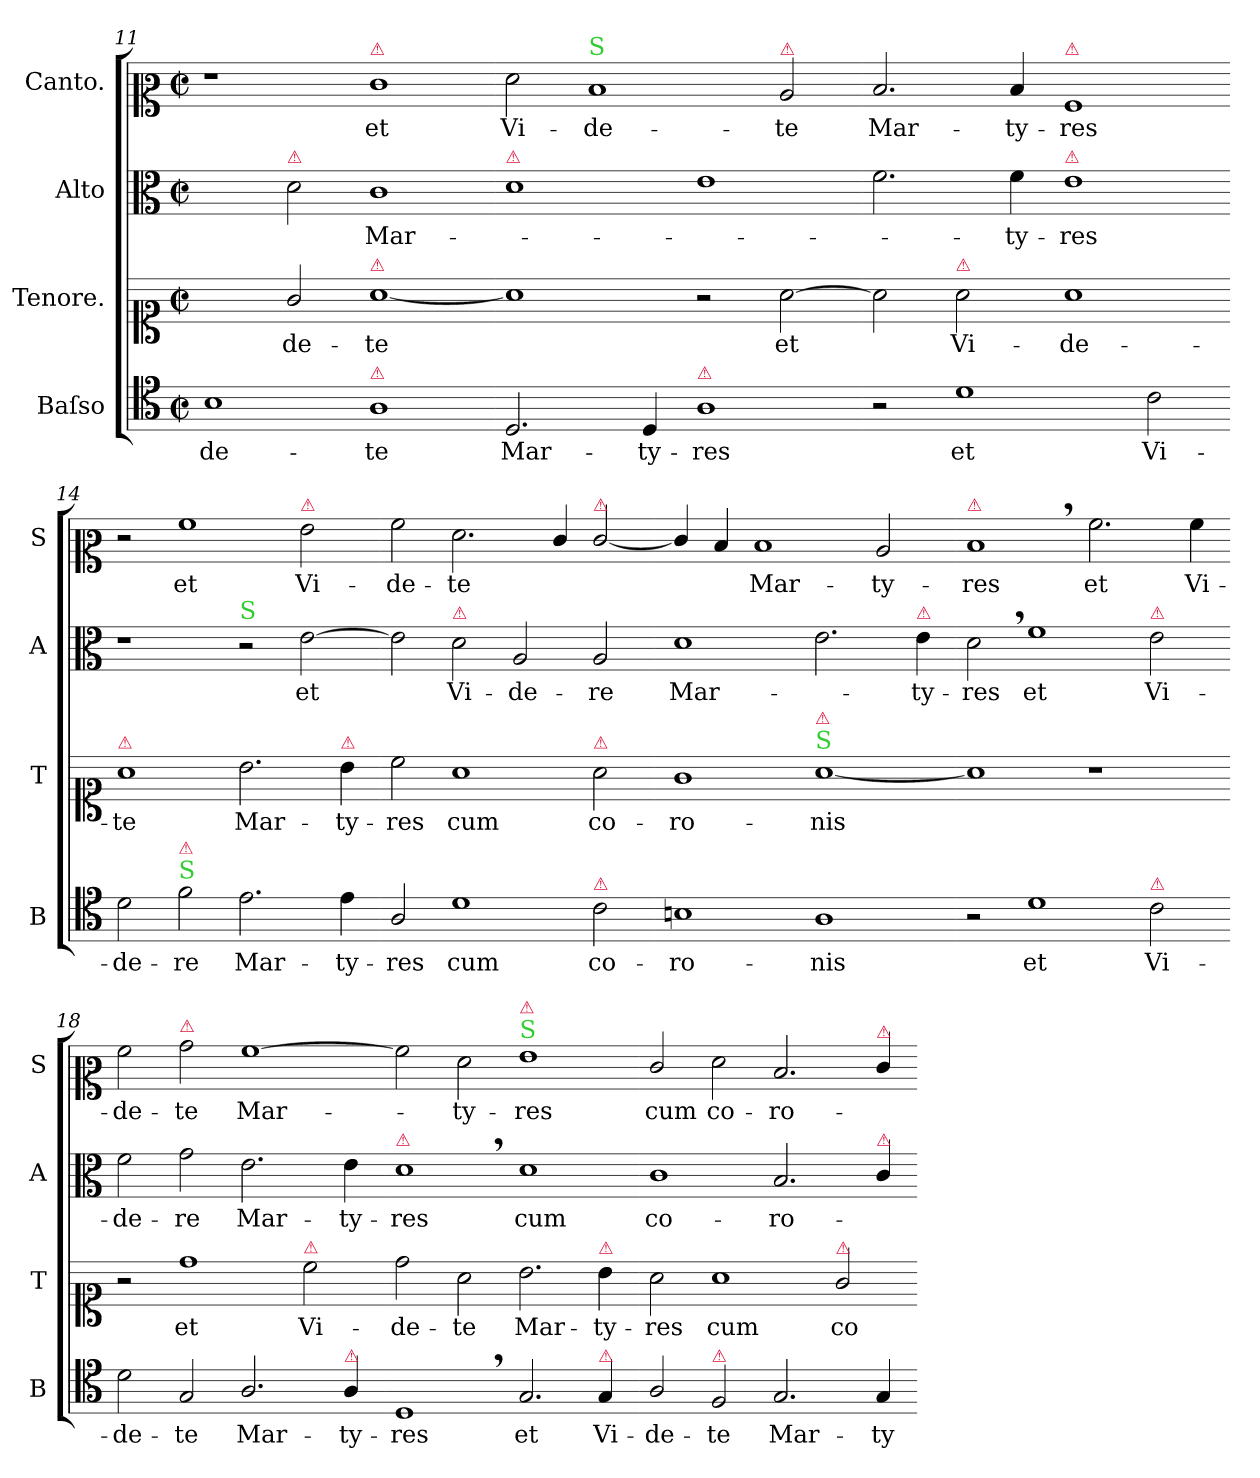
**kern	**text	**kern	**text	**kern	**text	**kern	**text
*part4	*part4	*part3	*part3	*part2	*part2	*part1	*part1
*staff4	*staff4	*staff3	*staff3	*staff2	*staff2	*staff1	*staff1
*I"Baſso	*	*I"Tenore.	*	*I"Alto	*	*I"Canto.	*
*I'B	*	*I'T	*	*I'A	*	*I'S	*
*clefC4	*	*clefC1	*	*clefC3	*	*clefC2	*
*	*	*ITrd8c12	*	*	*	*	*
*k[]	*	*k[]	*	*k[]	*	*k[]	*
*M2/1	*	*M2/1	*	*M2/1	*	*M2/1	*
*met(c|)	*	*met(c|)	*	*met(c|)	*	*met(c|)	*
=11	=11	=11	=11	=11	=11	=11	=11
1B\	-de-	2ryy	.	2ryy	.	1r	.
!	!	!	!	!LO:TX:a:color=crimson:t=⚠	!	!	!
.	.	2G/	-de-	2d\	.	.	.
!	!	!	!	!	!	!LO:TX:a:color=crimson:t=⚠	!
!	!	!LO:TX:a:color=crimson:t=⚠	!	!	!	!	!
!LO:TX:a:color=crimson:t=⚠	!	!	!	!	!	!	!
1A\	-te	[1A/	-te	1c\	Mar-	1e\	et
=12-	=12-	=12-	=12-	=12-	=12-	=12-	=12-
!	!	!	!	!LO:TX:a:color=crimson:t=⚠	!	!	!
2.D/	Mar-	1A/]	.	1d\	.	2f\	Vi-
!	!	!	!	!	!	!LO:TX:a:color=limegreen:t=S	!
.	.	.	.	.	.	1d/	-de-
4D/	-ty-	.	.	.	.	.	.
!LO:TX:a:color=crimson:t=⚠	!	!	!	!	!	!	!
1A\	-res	2r	.	1e\	.	.	.
!	!	!	!	!	!	!LO:TX:a:color=crimson:t=⚠	!
.	.	[2A\	et	.	.	2c/	-te
=13-	=13-	=13-	=13-	=13-	=13-	=13-	=13-
2r	.	2A\]	.	2.f\	.	2.d/	Mar-
!	!	!LO:TX:a:color=crimson:t=⚠	!	!	!	!	!
!	!LO:LY:i	!	!	!	!	!	!
1d\	et	2A\	Vi-	.	.	.	.
.	.	.	.	4f\	-ty-	4d/	-ty-
!	!	!	!	!	!	!LO:TX:a:color=crimson:t=⚠	!
!	!	!	!	!LO:TX:a:color=crimson:t=⚠	!	!	!
.	.	1A/	-de-	1e\	-res	1A/	-res
!	!LO:LY:i	!	!	!	!	!	!
2c\	Vi-	.	.	.	.	.	.
=14-	=14-	=14-	=14-	=14-	=14-	=14-	=14-
!	!	!LO:TX:a:color=crimson:t=⚠	!	!	!	!	!
!	!LO:LY:i	!	!	!	!	!	!
2d\	-de-	1A/	-te	1r	.	2r	.
!LO:TX:a:color=limegreen:t=S	!	!	!	!	!	!	!
!LO:TX:a:color=crimson:t=⚠	!	!	!	!	!	!	!
!	!LO:LY:i	!	!	!	!	!	!
2f\	-re	.	.	.	.	1a\	et
!	!	!	!	!LO:TX:a:color=limegreen:t=S	!	!	!
!	!LO:LY:i	!	!	!	!	!	!
2.e\	Mar-	2.B\	Mar-	2r	.	.	.
!	!	!	!	!	!	!LO:TX:a:color=crimson:t=⚠	!
.	.	.	.	[2e\	et	2g\	Vi-
!	!	!LO:TX:a:color=crimson:t=⚠	!	!	!	!	!
!	!LO:LY:i	!	!	!	!	!	!
4e\	-ty-	4B\	-ty-	.	.	.	.
=15-	=15-	=15-	=15-	=15-	=15-	=15-	=15-
!	!LO:LY:i	!	!	!	!	!	!
2A/	-res	2c\	-res	2e\]	.	2a\	-de-
!	!	!	!	!LO:TX:a:color=crimson:t=⚠	!	!	!
1d\	cum	1A/	cum	2d\	Vi-	2.f\	-te
.	.	.	.	2A/	-de-	.	.
.	.	.	.	.	.	4e/	.
!	!	!	!	!	!	!LO:TX:a:color=crimson:t=⚠	!
!	!	!LO:TX:a:color=crimson:t=⚠	!	!	!	!	!
!LO:TX:a:color=crimson:t=⚠	!	!	!	!	!	!	!
2c\	co-	2A\	co-	2A/	-re	[2e/	.
=16-	=16-	=16-	=16-	=16-	=16-	=16-	=16-
1Bn\	-ro-	1G/	-ro-	1d\	Mar-	4e/]	.
.	.	.	.	.	.	4d/	.
.	.	.	.	.	.	1d/	Mar-
!	!	!LO:TX:a:color=limegreen:t=S	!	!	!	!	!
!	!	!LO:TX:a:color=crimson:t=⚠	!	!	!	!	!
1A\	-nis	[1A/	-nis	2.e\	.	.	.
.	.	.	.	.	.	2c/	-ty-
!	!	!	!	!LO:TX:a:color=crimson:t=⚠	!	!	!
.	.	.	.	4e\	-ty-	.	.
=17-	=17-	=17-	=17-	=17-	=17-	=17-	=17-
!	!	!	!	!	!	!LO:TX:a:color=crimson:t=⚠	!
2r	.	1A/]	.	2d,<\	-res	1d,</	-res
!	!	!	!	!	!LO:LY:i	!	!
1d\	et	.	.	1f\	et	.	.
!	!	!	!	!	!	!	!LO:LY:i
.	.	1r	.	.	.	2.a\	et
!	!	!	!	!LO:TX:a:color=crimson:t=⚠	!	!	!
!LO:TX:a:color=crimson:t=⚠	!	!	!	!	!	!	!
!	!	!	!	!	!LO:LY:i	!	!
2c\	Vi-	.	.	2e\	Vi-	.	.
!	!	!	!	!	!	!	!LO:LY:i
.	.	.	.	.	.	4a\	Vi-
=18-	=18-	=18-	=18-	=18-	=18-	=18-	=18-
!	!	!	!	!	!LO:LY:i	!	!LO:LY:i
2d\	-de-	2r	.	2f\	-de-	2a\	-de-
!	!	!	!	!	!	!LO:TX:a:color=crimson:t=⚠	!
!	!	!	!	!	!LO:LY:i	!	!LO:LY:i
2G/	-te	1d/	et	2g\	-re	2b\	-te
!	!	!	!	!	!LO:LY:i	!	!LO:LY:i
2.A/	Mar-	.	.	2.e\	Mar-	[1a\	Mar-
!	!	!LO:TX:a:color=crimson:t=⚠	!	!	!	!	!
.	.	2c\	Vi-	.	.	.	.
!LO:TX:a:color=crimson:t=⚠	!	!	!	!	!	!	!
!	!	!	!	!	!LO:LY:i	!	!
4A/	-ty-	.	.	4e\	-ty-	.	.
=19-	=19-	=19-	=19-	=19-	=19-	=19-	=19-
!	!	!	!	!LO:TX:a:color=crimson:t=⚠	!	!	!
!	!	!	!	!	!LO:LY:i	!	!
1D,</	-res	2d\	-de-	1d,<\	-res	2a\]	.
!	!	!	!	!	!	!	!LO:LY:i
.	.	2A\	-te	.	.	2f\	-ty-
!	!	!	!	!	!	!LO:TX:a:color=limegreen:t=S	!
!	!	!	!	!	!	!LO:TX:a:color=crimson:t=⚠	!
!	!LO:LY:i	!	!	!	!	!	!LO:LY:i
2.G/	et	2.B\	Mar-	1d\	cum	1g\	-res
!	!	!LO:TX:a:color=crimson:t=⚠	!	!	!	!	!
!LO:TX:a:color=crimson:t=⚠	!	!	!	!	!	!	!
!	!LO:LY:i	!	!	!	!	!	!
4G/	Vi-	4B\	-ty-	.	.	.	.
=20-	=20-	=20-	=20-	=20-	=20-	=20-	=20-
!	!LO:LY:i	!	!	!	!	!	!
2A/	-de-	2A\	-res	1c\	co-	2e/	cum
!LO:TX:a:color=crimson:t=⚠	!	!	!	!	!	!	!
!	!LO:LY:i	!	!	!	!	!	!
2F/	-te	1A/	cum	.	.	2f\	co-
!	!LO:LY:i	!	!	!	!	!	!
2.G/	Mar-	.	.	2.B/	-ro-	2.d/	-ro-
!	!	!LO:TX:a:color=crimson:t=⚠	!	!	!	!	!
.	.	2G/	co-	.	.	.	.
!	!	!	!	!	!	!LO:TX:a:color=crimson:t=⚠	!
!	!	!	!	!LO:TX:a:color=crimson:t=⚠	!	!	!
!	!LO:LY:i	!	!	!	!	!	!
4G/	-ty-	.	.	4c/	.	4e/	.
=-	=-	=-	=-	=-	=-	=-	=-
*-	*-	*-	*-	*-	*-	*-	*-
